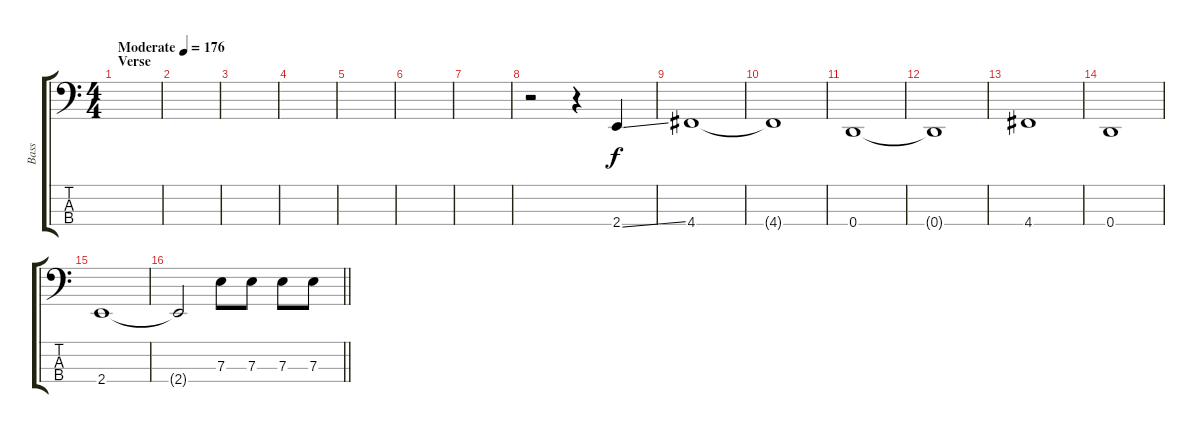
\track ("Bass" "Bass") {instrument electricbasspick}
\staff {score tabs}
\tuning (G2 D2 A1 D1) {hide}
\ts (4 4)
\section ("" "Verse")
\tempo (176 "Moderate")
\clef f4
\ks c
|
|
|
|
|
|
|
r.2 r.4 2.4{ss}.4 |
4.4.1 |
4.4{t}.1 |
0.4.1 |
0.4{t}.1 |
4.4.1 |
0.4.1 |
2.4.1 |
\barLineRight lightlight
2.4{t}.2 7.3.8 7.3.8 7.3.8 7.3.8
